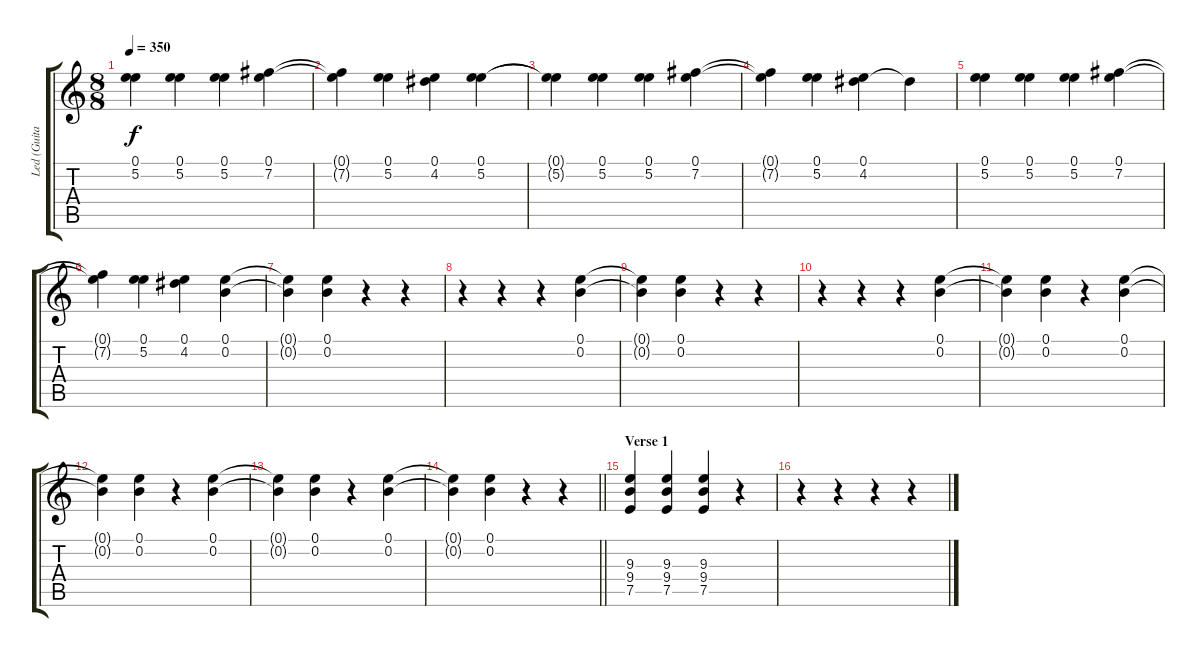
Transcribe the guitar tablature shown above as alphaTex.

\track ("Led (Guitar 2)" "Led (Guita") {solo instrument overdrivenguitar}
\staff {score tabs}
\tuning (E4 B3 G3 D3 A2 E2) {hide}
\ts (8 8)
\tempo 350
\clef g2
\ks c
(0.1 5.2).4{dy f} (0.1 5.2).4 (0.1 5.2).4 (0.1 7.2).4 |
(0.1{t} 7.2{t}).4 (0.1 5.2).4 (0.1 4.2).4 (0.1 5.2).4 |
(0.1{t} 5.2{t}).4 (0.1 5.2).4 (0.1 5.2).4 (0.1 7.2).4 |
(0.1{t} 7.2{t}).4 (0.1 5.2).4 (0.1 4.2).4 4.2{t}.4 |
(0.1 5.2).4 (0.1 5.2).4 (0.1 5.2).4 (0.1 7.2).4 |
(0.1{t} 7.2{t}).4 (0.1 5.2).4 (0.1 4.2).4 (0.1 0.2).4 |
(0.1{t} 0.2{t}).4 (0.1 0.2).4 r.4 r.4 |
r.4 r.4 r.4 (0.1 0.2).4 |
(0.1{t} 0.2{t}).4 (0.1 0.2).4 r.4 r.4 |
r.4 r.4 r.4 (0.1 0.2).4 |
(0.1{t} 0.2{t}).4 (0.1 0.2).4 r.4 (0.1 0.2).4 |
(0.1{t} 0.2{t}).4 (0.1 0.2).4 r.4 (0.1 0.2).4 |
(0.1{t} 0.2{t}).4 (0.1 0.2).4 r.4 (0.1 0.2).4 |
\barLineRight lightlight
(0.1{t} 0.2{t}).4 (0.1 0.2).4 r.4 r.4 |
\section ("" "Verse 1")
(9.3 9.4 7.5).4 (9.3 9.4 7.5).4 (9.3 9.4 7.5).4 r.4 |
r.4 r.4 r.4 r.4
